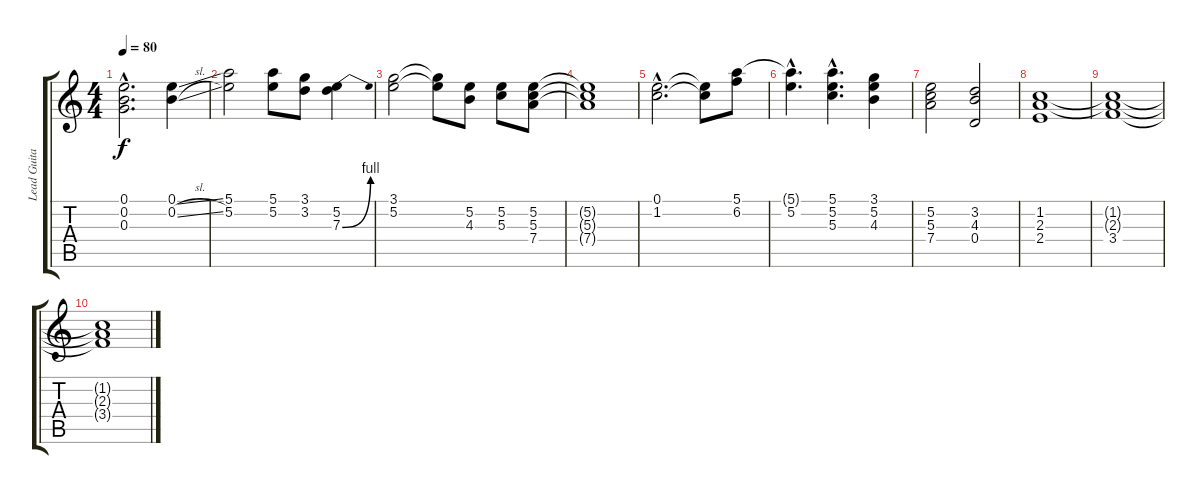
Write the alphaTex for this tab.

\track ("Lead Guitar" "Lead Guita") {instrument electricguitarjazz}
\staff {score tabs}
\tuning (E4 B3 G3 D3 A2 E2) {hide}
\ts (4 4)
\tempo 80
\clef g2
\ks c
(0.1{hac} 0.2{hac} 0.3{hac}).2{d dy f} (0.1{ss} 0.2{sl}).4 |
(5.1 5.2).2 (5.1 5.2).8 (3.1 3.2).8 (5.2 7.3{be (bend 0 0 60 4)}).4 |
(3.1 5.2).2 (3.1{t} 5.2{t}).8 (5.2 4.3).8 (5.2 5.3).8 (5.2 5.3 7.4).8 |
(5.2{t} 5.3{t} 7.4{t}).1 |
(0.1{hac} 1.2{hac}).2{d} (0.1{t} 1.2{t}).8 (5.1 6.2).8 |
(5.1{hac t} 5.2{hac}).4{d} (5.1{hac} 5.2{hac} 5.3{hac}).4{d} (3.1 5.2 4.3).4 |
(5.2 5.3 7.4).2 (3.2 4.3 0.4).2 |
(1.2 2.3 2.4).1 |
(1.2{t} 2.3{t} 3.4).1 |
(1.2{t} 2.3{t} 3.4{t}).1
